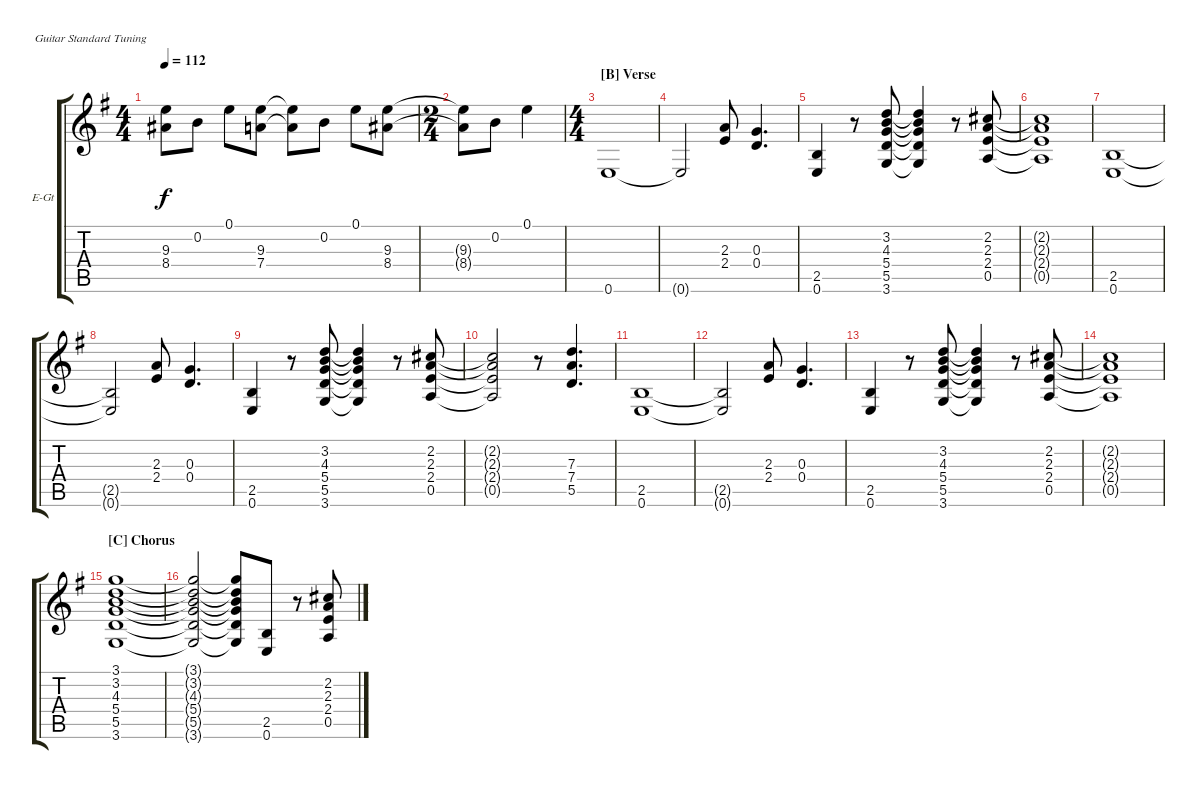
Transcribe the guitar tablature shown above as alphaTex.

\defaultSystemsLayout 4
\bracketExtendMode groupsimilarinstruments
\firstSystemTrackNameOrientation horizontal
\otherSystemsTrackNameOrientation horizontal
\track ("Guitar 1" "E-Gt") {instrument distortionguitar}
\staff {score tabs}
\tuning (E4 B3 G3 D3 A2 E2)
\ts (4 4)
\tempo 112
\clef g2
\scale
1.05549
\ks g
(9.3{t} 8.4{t}).8{dy f} 0.2.8 0.1.8 (7.4 9.3).8 (7.4{t} 9.3{t}).8 0.2.8 0.1.8 (9.3 8.4).8 |
\ts (2 4)
\scale
0.944515 (9.3{t} 8.4{t}).8 0.2.8 0.1.4 |
\ts (4 4)
\section ("B" "Verse")
\scale
1.08575 0.6.1 |
\scale
0.91425 0.6{t}.2 (2.4 2.3).8 (0.3 0.4).4{d} |
\scale
1.05549 (0.6 2.5).4 r.8 (3.6 5.5 5.4 4.3 3.2).8 (3.6{t} 5.5{t} 5.4{t} 4.3{t} 3.2{t}).4 r.8 (0.5 2.4 2.3 2.2).8 |
\scale
0.944515 (0.5{t} 2.4{t} 2.3{t} 2.2{t}).1 |
\scale
1.05549 (0.6 2.5).1 |
\scale
0.944515 (0.6{t} 2.5{t}).2 (2.4 2.3).8 (0.3 0.4).4{d} |
\scale
1.05549 (0.6 2.5).4 r.8 (3.6 5.5 5.4 4.3 3.2).8 (3.6{t} 5.5{t} 5.4{t} 4.3{t} 3.2{t}).4 r.8 (0.5 2.4 2.3 2.2).8 |
\scale
0.944515 (0.5{t} 2.4{t} 2.3{t} 2.2{t}).2 r.8 (5.5 7.4 7.3).4{d} |
\scale
1.05549 (0.6 2.5).1 |
\scale
0.944515 (0.6{t} 2.5{t}).2 (2.4 2.3).8 (0.3 0.4).4{d} |
\scale
1.05549 (0.6 2.5).4 r.8 (3.6 5.5 5.4 4.3 3.2).8 (3.6{t} 5.5{t} 5.4{t} 4.3{t} 3.2{t}).4 r.8 (0.5 2.4 2.3 2.2).8 |
\scale
0.944515 (0.5{t} 2.4{t} 2.3{t} 2.2{t}).1 |
\section ("C" "Chorus")
\scale
1.05549 (3.6 5.5 5.4 4.3 3.2 3.1).1 |
\scale
0.944515 (3.6{t} 5.5{t} 5.4{t} 4.3{t} 3.2{t} 3.1{t}).2 (3.6{t} 5.5{t} 5.4{t} 4.3{t} 3.2{t} 3.1{t}).8 (0.6 2.5).8 r.8 (0.5 2.4 2.3 2.2).8
